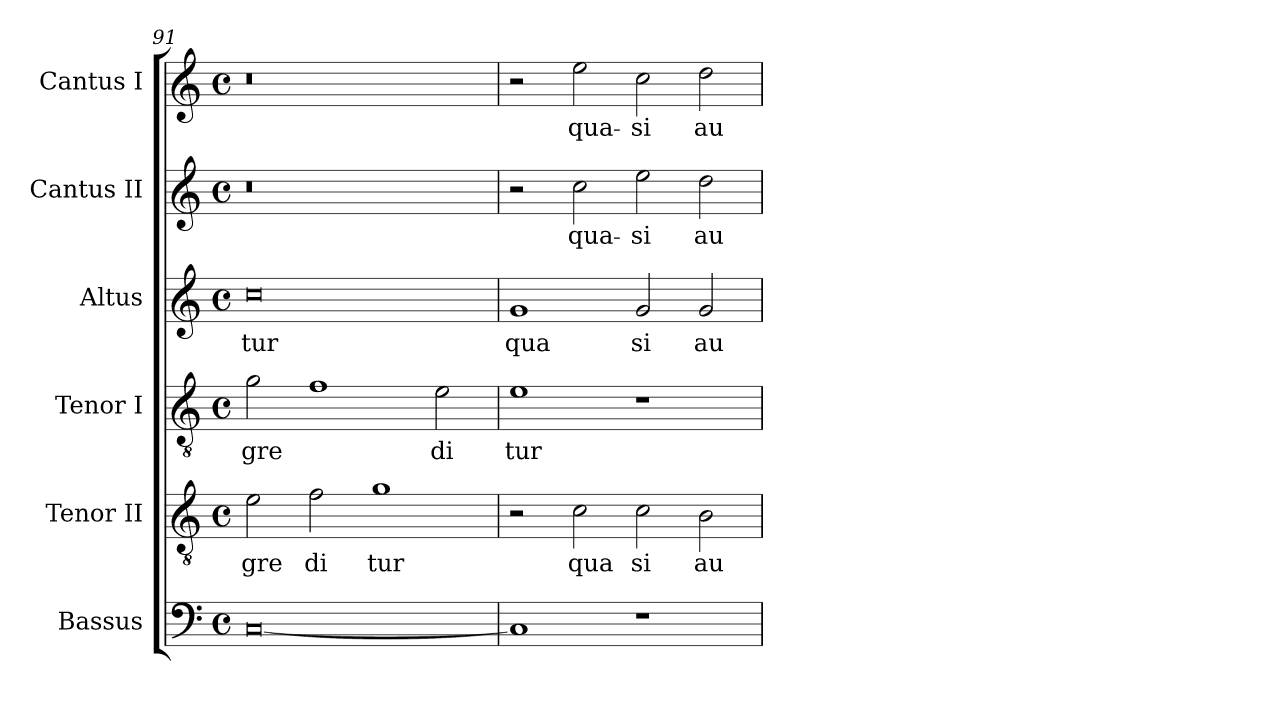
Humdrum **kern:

**kern	**kern	**text	**kern	**text	**kern	**text	**kern	**text	**kern	**text
*part6	*part5	*part5	*part4	*part4	*part3	*part3	*part2	*part2	*part1	*part1
*staff6	*staff5	*staff5	*staff4	*staff4	*staff3	*staff3	*staff2	*staff2	*staff1	*staff1
*I"Bassus	*I"Tenor II	*	*I"Tenor I	*	*I"Altus	*	*I"Cantus II	*	*I"Cantus I	*
*clefF4	*clefGv2	*	*clefGv2	*	*clefG2	*	*clefG2	*	*clefG2	*
*M4/4	*M4/4	*	*M4/4	*	*M4/4	*	*M4/4	*	*M4/4	*
*met(c)	*met(c)	*	*met(c)	*	*met(c)	*	*met(c)	*	*met(c)	*
=91	=91	=91	=91	=91	=91	=91	=91	=91	=91	=91
!	!	!LO:LY:b:cj	!	!LO:LY:b	!	!LO:LY:b:cj	!	!	!	!
[<0C	2e\	gre	2g\	gre	0cc	tur	0r	.	0r	.
!	!	!LO:LY:b:cj	!	!	!	!	!	!	!	!
.	2f\	di	1f	.	.	.	.	.	.	.
!	!	!LO:LY:b:cj	!	!	!	!	!	!	!	!
.	1g	tur	.	.	.	.	.	.	.	.
!	!	!	!	!LO:LY:b:cj	!	!	!	!	!	!
.	.	.	2e\	di	.	.	.	.	.	.
=92	=92	=92	=92	=92	=92	=92	=92	=92	=92	=92
!	!	!	!	!LO:LY:b:cj	!	!LO:LY:b:cj	!	!	!	!
1C]	2r	.	1e	tur	1g	qua	2r	.	2r	.
!	!	!LO:LY:b:cj	!	!	!	!	!	!LO:LY:b:cj	!	!LO:LY:b:cj
.	2c\	qua	.	.	.	.	2cc\	qua-	2ee\	qua-
!	!	!LO:LY:b:cj	!	!	!	!LO:LY:b:cj	!	!LO:LY:b:cj	!	!LO:LY:b:cj
1r	2c\	si	1r	.	2g/	si	2ee\	-si	2cc\	-si
!	!	!LO:LY:b:cj	!	!	!	!LO:LY:b:cj	!	!LO:LY:b:cj	!	!LO:LY:b:cj
.	2B\	au	.	.	2g/	au	2dd\	au-	2dd\	au-
=	=	=	=	=	=	=	=	=	=	=
*-	*-	*-	*-	*-	*-	*-	*-	*-	*-	*-
